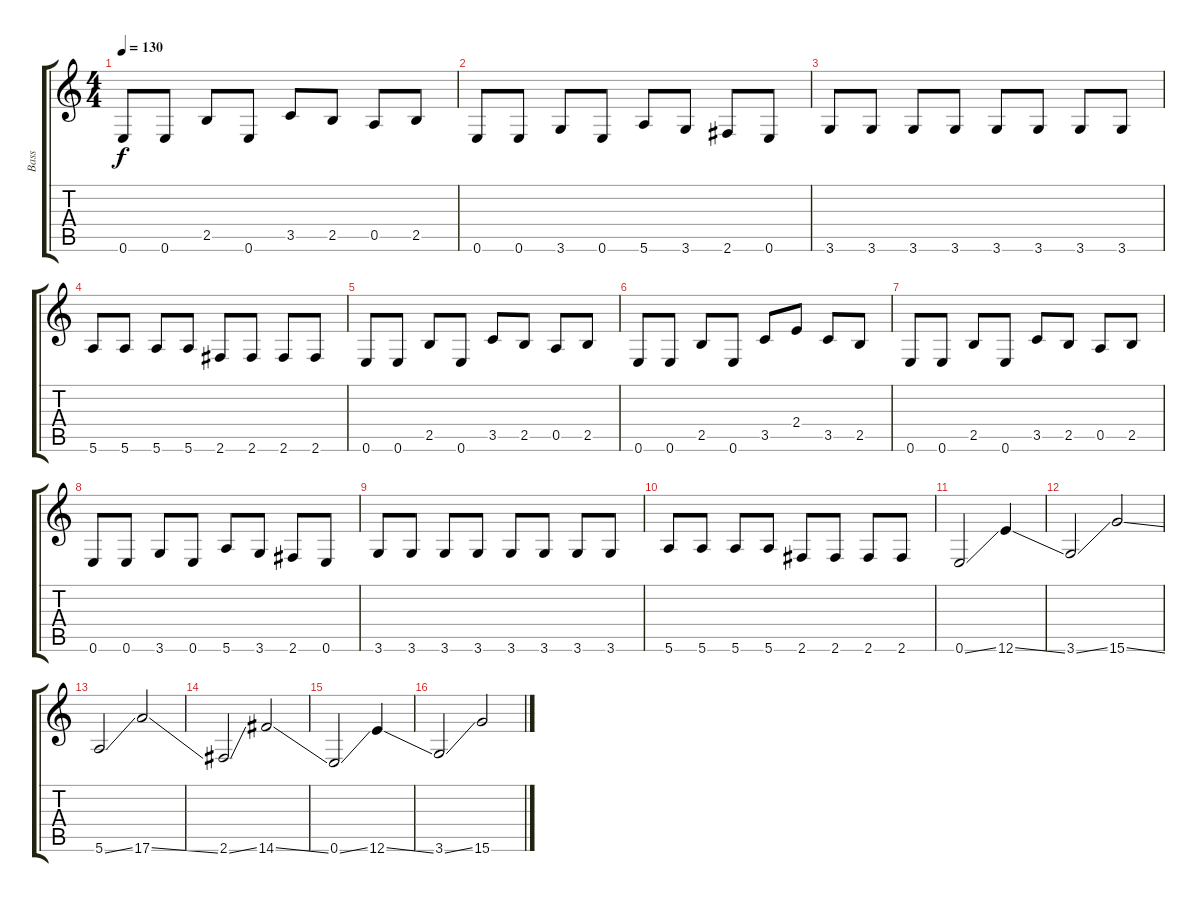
\track ("Bass" "Bass") {instrument electricbassfinger}
\staff {score tabs}
\tuning (E4 B3 G3 D3 A2 E2) {hide}
\ts (4 4)
\tempo 130
\clef g2
\ks c
0.6.8{dy f} 0.6.8 2.5.8 0.6.8 3.5.8 2.5.8 0.5.8 2.5.8 |
0.6.8 0.6.8 3.6.8 0.6.8 5.6.8 3.6.8 2.6.8 0.6.8 |
3.6.8 3.6.8 3.6.8 3.6.8 3.6.8 3.6.8 3.6.8 3.6.8 |
5.6.8 5.6.8 5.6.8 5.6.8 2.6.8 2.6.8 2.6.8 2.6.8 |
0.6.8 0.6.8 2.5.8 0.6.8 3.5.8 2.5.8 0.5.8 2.5.8 |
0.6.8 0.6.8 2.5.8 0.6.8 3.5.8 2.4.8 3.5.8 2.5.8 |
0.6.8 0.6.8 2.5.8 0.6.8 3.5.8 2.5.8 0.5.8 2.5.8 |
0.6.8 0.6.8 3.6.8 0.6.8 5.6.8 3.6.8 2.6.8 0.6.8 |
3.6.8 3.6.8 3.6.8 3.6.8 3.6.8 3.6.8 3.6.8 3.6.8 |
5.6.8 5.6.8 5.6.8 5.6.8 2.6.8 2.6.8 2.6.8 2.6.8 |
0.6{ss}.2 12.6{ss}.4 |
3.6{ss}.2 15.6{ss}.2 |
5.6{ss}.2 17.6{ss}.2 |
2.6{ss}.2 14.6{ss}.2 |
0.6{ss}.2 12.6{ss}.4 |
3.6{ss}.2 15.6{ss}.2
